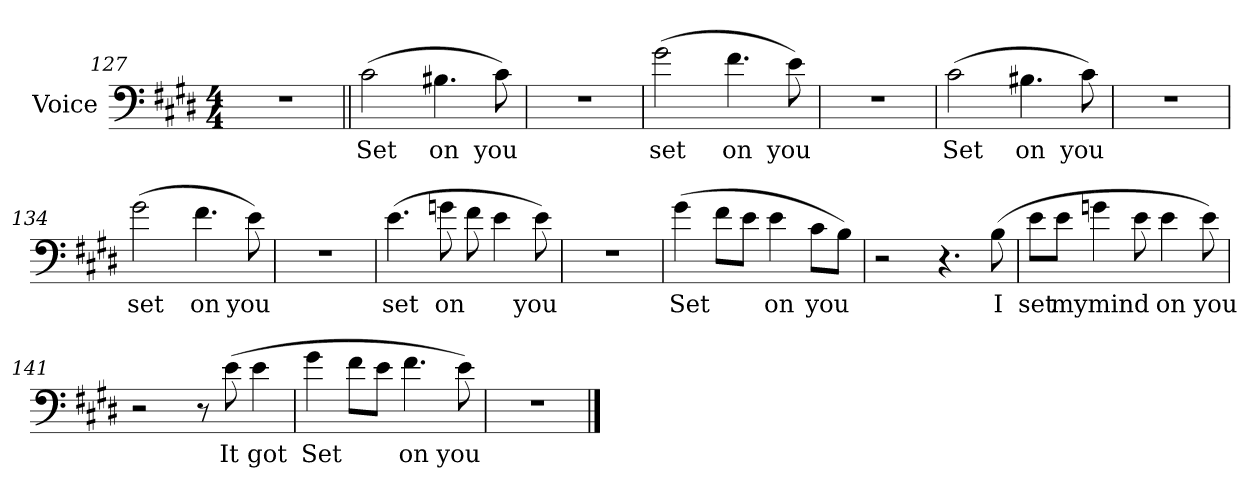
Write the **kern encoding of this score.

**kern	**text
*part1	*part1
*staff1	*staff1
*I"Voice	*
*I'Voice	*
*clefF4	*
*k[f#c#g#d#]	*
*E:	*
*M4/4	*
=127	=127
1r	.
!!LO:LB:g=z
=128||	=128||
!	!LO:LY:b:color=#000000
(2c#i\	Set
!	!LO:LY:b:color=#000000
4.B#Xi\	on
!	!LO:LY:b:color=#000000
8c#i\)	you
=129	=129
1r	.
=130	=130
!	!LO:LY:b:color=#000000
(2g#i\	set
!	!LO:LY:b:color=#000000
4.f#i\	on
!	!LO:LY:b:color=#000000
8ei\)	you
=131	=131
1r	.
=132	=132
!	!LO:LY:b:color=#000000
(2c#i\	Set
!	!LO:LY:b:color=#000000
4.B#Xi\	on
!	!LO:LY:b:color=#000000
8c#i\)	you
=133	=133
1r	.
=134	=134
!	!LO:LY:b:color=#000000
(2g#i\	set
!	!LO:LY:b:color=#000000
4.f#i\	on
!	!LO:LY:b:color=#000000
8ei\)	you
!!LO:LB:g=z
=135	=135
1r	.
=136	=136
!	!LO:LY:b:color=#000000
(4.ei\	set
!	!LO:LY:b:color=#000000
8gni\	on
8f#i\	.
4ei\	.
!	!LO:LY:b:color=#000000
8ei\)	you
=137	=137
1r	.
=138	=138
!	!LO:LY:b:color=#000000
(4g#i\	Set
8f#i\L	.
8ei\J	.
!	!LO:LY:b:color=#000000
4ei\	on
!	!LO:LY:b:color=#000000
8c#i\L	you
8Bi\J)	.
=139	=139
2r	.
4.r	.
!	!LO:LY:b:color=#000000
(8Bi\	I
!!LO:LB:g=z
=140	=140
!	!LO:LY:b:color=#000000
8ei\L	set
!	!LO:LY:b:color=#000000
8ei\J	my
!	!LO:LY:b:color=#000000
4gni\	mind
8ei\	.
!	!LO:LY:b:color=#000000
4ei\	on
!	!LO:LY:b:color=#000000
8ei\)	you
=141	=141
2r	.
8r	.
!	!LO:LY:b:color=#000000
(8ei\	It
!	!LO:LY:b:color=#000000
4ei\	got
=142	=142
!	!LO:LY:b:color=#000000
4g#i\	Set
8f#i\L	.
8ei\J	.
!	!LO:LY:b:color=#000000
4.f#i\	on
!	!LO:LY:b:color=#000000
8ei\)	you
=143	=143
1r	.
==	==
*-	*-
